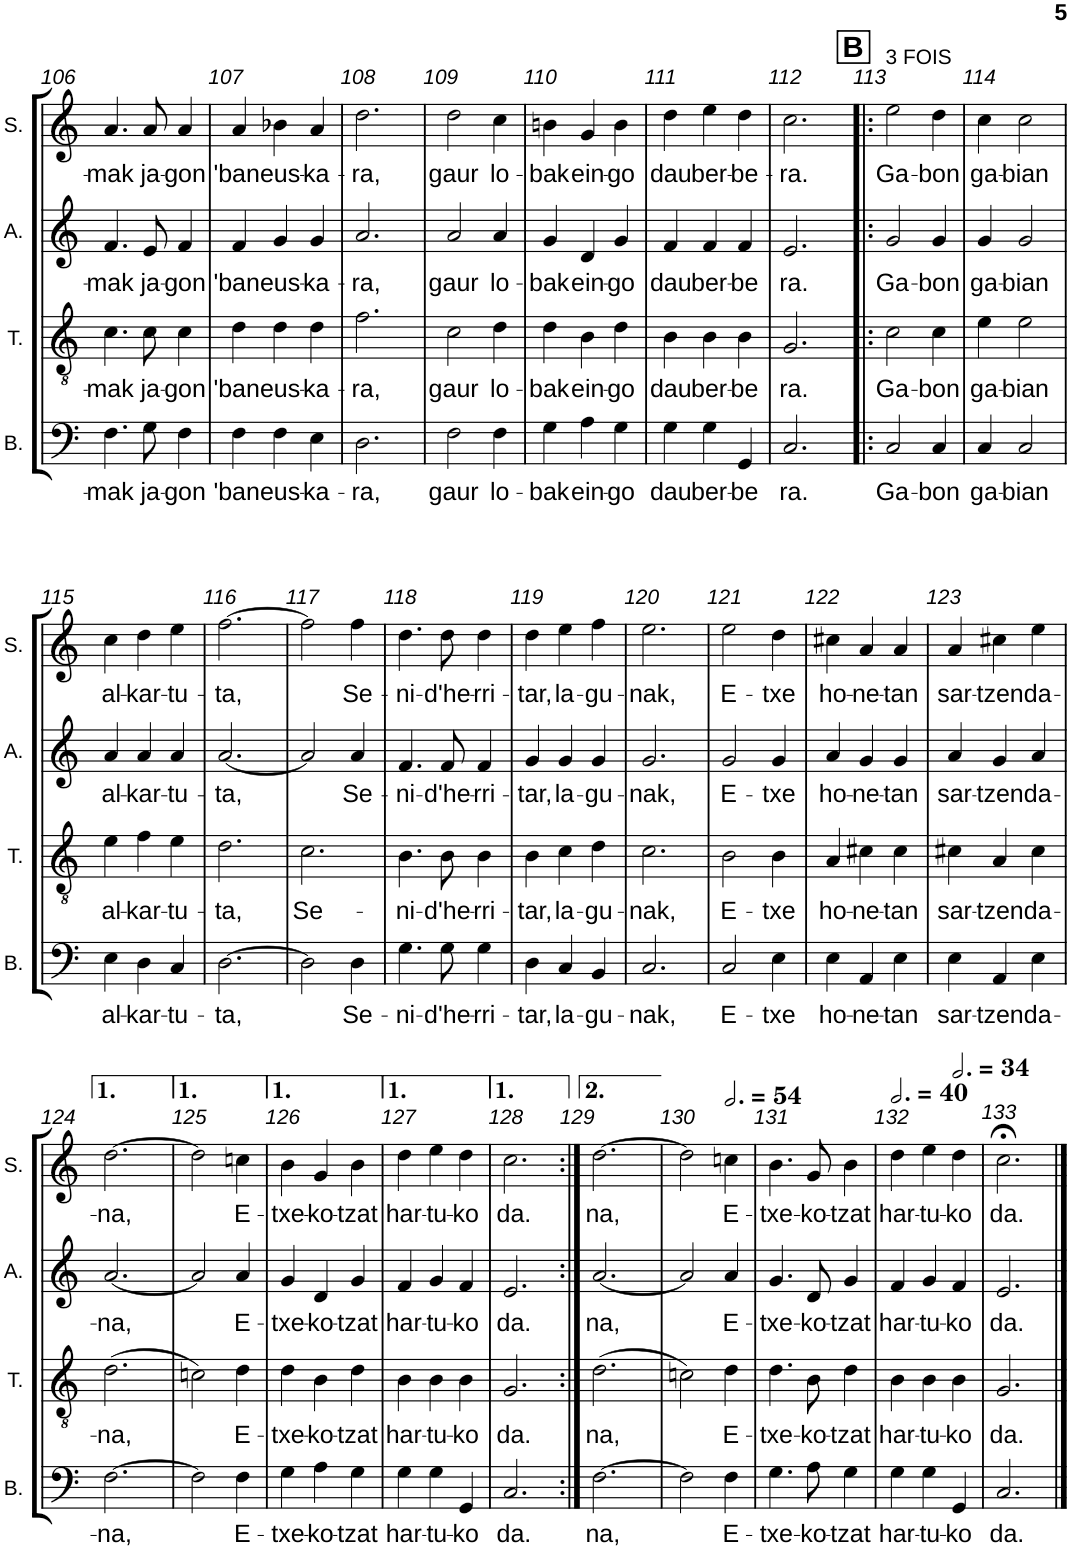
**kern	**text	**kern	**text	**kern	**text	**kern	**text
*part4	*part4	*part3	*part3	*part2	*part2	*part1	*part1
*staff4	*staff4	*staff3	*staff3	*staff2	*staff2	*staff1	*staff1
*I"Basse	*	*I"Ténor	*	*I"Alto	*	*I"Soprano	*
*I'B.	*	*I'T.	*	*I'A.	*	*I'S.	*
!!LO:PB:g=z
*clefF4	*	*clefGv2	*	*clefG2	*	*clefG2	*
*k[]	*	*k[]	*	*k[]	*	*k[]	*
*M3/4	*	*M3/4	*	*M3/4	*	*M3/4	*
=106	=106	=106	=106	=106	=106	=106	=106
!	!LO:LY:b	!	!LO:LY:b	!	!LO:LY:b	!	!LO:LY:b
4.F\	-mak	4.c\	-mak	4.f/	-mak	4.a/	-mak
!	!LO:LY:b	!	!LO:LY:b	!	!LO:LY:b	!	!LO:LY:b
8G\	ja-	8c\	ja-	8e/	ja-	8a/	ja-
!	!LO:LY:b	!	!LO:LY:b	!	!LO:LY:b	!	!LO:LY:b
4F\	-gon	4c\	-gon	4f/	-gon	4a/	-gon
=107	=107	=107	=107	=107	=107	=107	=107
!	!LO:LY:b	!	!LO:LY:b	!	!LO:LY:b	!	!LO:LY:b
4F\	'ban	4d\	'ban	4f/	'ban	4a/	'ban
!	!LO:LY:b	!	!LO:LY:b	!	!LO:LY:b	!	!LO:LY:b
4F\	eus-	4d\	eus-	4g/	eus-	4b-X\	eus-
!	!LO:LY:b	!	!LO:LY:b	!	!LO:LY:b	!	!LO:LY:b
4E\	-ka-	4d\	-ka-	4g/	-ka-	4a/	-ka-
=108	=108	=108	=108	=108	=108	=108	=108
!	!LO:LY:b	!	!LO:LY:b	!	!LO:LY:b	!	!LO:LY:b
2.D\	-ra,	2.f\	-ra,	2.a/	-ra,	2.dd\	-ra,
=109	=109	=109	=109	=109	=109	=109	=109
!	!LO:LY:b	!	!LO:LY:b	!	!LO:LY:b	!	!LO:LY:b
2F\	gaur	2c\	gaur	2a/	gaur	2dd\	gaur
!	!LO:LY:b	!	!LO:LY:b	!	!LO:LY:b	!	!LO:LY:b
4F\	lo-	4d\	lo-	4a/	lo-	4cc\	lo-
=110	=110	=110	=110	=110	=110	=110	=110
!	!LO:LY:b	!	!LO:LY:b	!	!LO:LY:b	!	!LO:LY:b
4G\	-bak	4d\	-bak	4g/	-bak	4bn\	-bak
!	!LO:LY:b	!	!LO:LY:b	!	!LO:LY:b	!	!LO:LY:b
4A\	ein-	4B\	ein-	4d/	ein-	4g/	ein-
!	!LO:LY:b	!	!LO:LY:b	!	!LO:LY:b	!	!LO:LY:b
4G\	-go	4d\	-go	4g/	-go	4b\	-go
=111	=111	=111	=111	=111	=111	=111	=111
!	!LO:LY:b	!	!LO:LY:b	!	!LO:LY:b	!	!LO:LY:b
4G\	dau	4B\	dau	4f/	dau	4dd\	dau
!	!LO:LY:b	!	!LO:LY:b	!	!LO:LY:b	!	!LO:LY:b
4G\	ber-	4B\	ber-	4f/	ber-	4ee\	ber-
!	!LO:LY:b	!	!LO:LY:b	!	!LO:LY:b	!	!LO:LY:b
4GG/	-be	4B\	-be	4f/	-be	4dd\	-be-
=112	=112	=112	=112	=112	=112	=112	=112
!	!LO:LY:b	!	!LO:LY:b	!	!LO:LY:b	!	!LO:LY:b
2.C/	-ra.	2.G/	-ra.	2.e/	-ra.	2.cc\	-ra.
!!LO:REH:place=s1:a:B:cj:fs=14:t=B
=113!|:	=113!|:	=113!|:	=113!|:	=113!|:	=113!|:	=113!|:	=113!|:
!	!	!	!	!	!	!LO:TX:a:t=3 FOIS	!
!	!LO:LY:b	!	!LO:LY:b	!	!LO:LY:b	!	!LO:LY:b
2C/	Ga-	2c\	Ga-	2g/	Ga-	2ee\	Ga-
!	!LO:LY:b	!	!LO:LY:b	!	!LO:LY:b	!	!LO:LY:b
4C/	-bon	4c\	-bon	4g/	-bon	4dd\	-bon
=114	=114	=114	=114	=114	=114	=114	=114
!	!LO:LY:b	!	!LO:LY:b	!	!LO:LY:b	!	!LO:LY:b
4C/	ga-	4e\	ga-	4g/	ga-	4cc\	ga-
!	!LO:LY:b	!	!LO:LY:b	!	!LO:LY:b	!	!LO:LY:b
2C/	-bian	2e\	-bian	2g/	-bian	2cc\	-bian
!!LO:LB:g=z
=115	=115	=115	=115	=115	=115	=115	=115
!	!LO:LY:b	!	!LO:LY:b	!	!LO:LY:b	!	!LO:LY:b
4E\	al-	4e\	al-	4a/	al-	4cc\	al-
!	!LO:LY:b	!	!LO:LY:b	!	!LO:LY:b	!	!LO:LY:b
4D\	-kar-	4f\	-kar-	4a/	-kar-	4dd\	-kar-
!	!LO:LY:b	!	!LO:LY:b	!	!LO:LY:b	!	!LO:LY:b
4C/	-tu-	4e\	-tu-	4a/	-tu-	4ee\	-tu-
=116	=116	=116	=116	=116	=116	=116	=116
!	!LO:LY:b	!	!LO:LY:b	!	!LO:LY:b	!	!LO:LY:b
[2.D\	-ta,	2.d\	-ta,	[2.a/	-ta,	[2.ff\	-ta,
=117	=117	=117	=117	=117	=117	=117	=117
!	!	!	!LO:LY:b	!	!	!	!
2D\]	.	2.c\	Se-	2a/]	.	2ff\]	.
!	!LO:LY:b	!	!	!	!LO:LY:b	!	!LO:LY:b
4D\	Se-	.	.	4a/	Se-	4ff\	Se-
=118	=118	=118	=118	=118	=118	=118	=118
!	!LO:LY:b	!	!LO:LY:b	!	!LO:LY:b	!	!LO:LY:b
4.G\	-ni-	4.B\	-ni-	4.f/	-ni-	4.dd\	-ni-
!	!LO:LY:b	!	!LO:LY:b	!	!LO:LY:b	!	!LO:LY:b
8G\	-d'he-	8B\	-d'he-	8f/	-d'he-	8dd\	-d'he-
!	!LO:LY:b	!	!LO:LY:b	!	!LO:LY:b	!	!LO:LY:b
4G\	-rri-	4B\	-rri-	4f/	-rri-	4dd\	-rri-
=119	=119	=119	=119	=119	=119	=119	=119
!	!LO:LY:b	!	!LO:LY:b	!	!LO:LY:b	!	!LO:LY:b
4D\	-tar,	4B\	-tar,	4g/	-tar,	4dd\	-tar,
!	!LO:LY:b	!	!LO:LY:b	!	!LO:LY:b	!	!LO:LY:b
4C/	la-	4c\	la-	4g/	la-	4ee\	la-
!	!LO:LY:b	!	!LO:LY:b	!	!LO:LY:b	!	!LO:LY:b
4BB/	-gu-	4d\	-gu-	4g/	-gu-	4ff\	-gu-
=120	=120	=120	=120	=120	=120	=120	=120
!	!LO:LY:b	!	!LO:LY:b	!	!LO:LY:b	!	!LO:LY:b
2.C/	-nak,	2.c\	-nak,	2.g/	-nak,	2.ee\	-nak,
=121	=121	=121	=121	=121	=121	=121	=121
!	!LO:LY:b	!	!LO:LY:b	!	!LO:LY:b	!	!LO:LY:b
2C/	E-	2B\	E-	2g/	E-	2ee\	E-
!	!LO:LY:b	!	!LO:LY:b	!	!LO:LY:b	!	!LO:LY:b
4E\	-txe	4B\	-txe	4g/	-txe	4dd\	-txe
=122	=122	=122	=122	=122	=122	=122	=122
!	!LO:LY:b	!	!LO:LY:b	!	!LO:LY:b	!	!LO:LY:b
4E\	ho-	4A/	ho-	4a/	ho-	4cc#X\	ho-
!	!LO:LY:b	!	!LO:LY:b	!	!LO:LY:b	!	!LO:LY:b
4AA/	-ne-	4c#X\	-ne-	4g/	-ne-	4a/	-ne-
!	!LO:LY:b	!	!LO:LY:b	!	!LO:LY:b	!	!LO:LY:b
4E\	-tan	4c#\	-tan	4g/	-tan	4a/	-tan
=123	=123	=123	=123	=123	=123	=123	=123
!	!LO:LY:b	!	!LO:LY:b	!	!LO:LY:b	!	!LO:LY:b
4E\	sar-	4c#X\	sar-	4a/	sar-	4a/	sar-
!	!LO:LY:b	!	!LO:LY:b	!	!LO:LY:b	!	!LO:LY:b
4AA/	-tzen	4A/	-tzen	4g/	-tzen	4cc#X\	-tzen
!	!LO:LY:b	!	!LO:LY:b	!	!LO:LY:b	!	!LO:LY:b
4E\	da-	4c#\	da-	4a/	da-	4ee\	da-
!!LO:LB:g=z
=124	=124	=124	=124	=124	=124	=124	=124
!	!LO:LY:b	!	!LO:LY:b	!	!LO:LY:b	!	!LO:LY:b
[2.F\	-na,	(2.d\	-na,	[2.a/	-na,	[2.dd\	-na,
=125	=125	=125	=125	=125	=125	=125	=125
2F\]	.	2cn\)	.	2a/]	.	2dd\]	.
!	!LO:LY:b	!	!LO:LY:b	!	!LO:LY:b	!	!LO:LY:b
4F\	E-	4d\	E-	4a/	E-	4ccn\	E-
=126	=126	=126	=126	=126	=126	=126	=126
!	!LO:LY:b	!	!LO:LY:b	!	!LO:LY:b	!	!LO:LY:b
4G\	-txe-	4d\	-txe-	4g/	-txe-	4b\	-txe-
!	!LO:LY:b	!	!LO:LY:b	!	!LO:LY:b	!	!LO:LY:b
4A\	-ko-	4B\	-ko-	4d/	-ko-	4g/	-ko-
!	!LO:LY:b	!	!LO:LY:b	!	!LO:LY:b	!	!LO:LY:b
4G\	-tzat	4d\	-tzat	4g/	-tzat	4b\	-tzat
=127	=127	=127	=127	=127	=127	=127	=127
!	!LO:LY:b	!	!LO:LY:b	!	!LO:LY:b	!	!LO:LY:b
4G\	har-	4B\	har-	4f/	har-	4dd\	har-
!	!LO:LY:b	!	!LO:LY:b	!	!LO:LY:b	!	!LO:LY:b
4G\	-tu-	4B\	-tu-	4g/	-tu-	4ee\	-tu-
!	!LO:LY:b	!	!LO:LY:b	!	!LO:LY:b	!	!LO:LY:b
4GG/	-ko	4B\	-ko	4f/	-ko	4dd\	-ko
=128	=128	=128	=128	=128	=128	=128	=128
!	!LO:LY:b	!	!LO:LY:b	!	!LO:LY:b	!	!LO:LY:b
2.C/	da.	2.G/	da.	2.e/	da.	2.cc\	da.
=129:|!	=129:|!	=129:|!	=129:|!	=129:|!	=129:|!	=129:|!	=129:|!
!	!LO:LY:b	!	!LO:LY:b	!	!LO:LY:b	!	!LO:LY:b
[2.F\	-na,	(2.d\	-na,	[2.a/	-na,	[2.dd\	-na,
=130	=130	=130	=130	=130	=130	=130	=130
2F\]	.	2cn\)	.	2a/]	.	2dd\]	.
*	*	*	*	*	*	*MM162	*
!	!LO:LY:b	!	!LO:LY:b	!	!LO:LY:b	!	!LO:LY:b
4F\	E-	4d\	E-	4a/	E-	4ccn\	E-
=131	=131	=131	=131	=131	=131	=131	=131
!	!LO:LY:b	!	!LO:LY:b	!	!LO:LY:b	!	!LO:LY:b
4.G\	-txe-	4.d\	-txe-	4.g/	-txe-	4.b\	-txe-
!	!LO:LY:b	!	!LO:LY:b	!	!LO:LY:b	!	!LO:LY:b
8A\	-ko-	8B\	-ko-	8d/	-ko-	8g/	-ko-
!	!LO:LY:b	!	!LO:LY:b	!	!LO:LY:b	!	!LO:LY:b
4G\	-tzat	4d\	-tzat	4g/	-tzat	4b\	-tzat
=132	=132	=132	=132	=132	=132	=132	=132
*	*	*	*	*	*	*MM120	*
!	!LO:LY:b	!	!LO:LY:b	!	!LO:LY:b	!	!LO:LY:b
4G\	har-	4B\	har-	4f/	har-	4dd\	har-
!	!LO:LY:b	!	!LO:LY:b	!	!LO:LY:b	!	!LO:LY:b
4G\	-tu-	4B\	-tu-	4g/	-tu-	4ee\	-tu-
*	*	*	*	*	*	*MM102	*
!	!LO:LY:b	!	!LO:LY:b	!	!LO:LY:b	!	!LO:LY:b
4GG/	-ko	4B\	-ko	4f/	-ko	4dd\	-ko
=133	=133	=133	=133	=133	=133	=133	=133
!	!LO:LY:b	!	!LO:LY:b	!	!LO:LY:b	!	!LO:LY:b
2.C/	da.	2.G/	da.	2.e/	da.	2.cc;<\	da.
==	==	==	==	==	==	==	==
*-	*-	*-	*-	*-	*-	*-	*-
